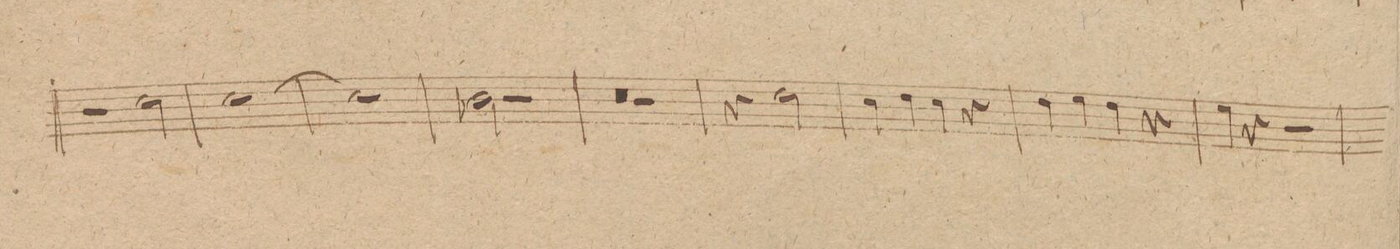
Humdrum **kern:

**kern
*I"Trompetto. 1mo in A.
*clefG2
*k[f#c#g#]
*met(c|)
*M2/2
2r
2a\
=231
[>1a
=232
1a]
=233
2gX\
2r
=234
0r
=235
=236
1r
=237
4r
4ryy
2b\
=238
4a\
4b\
4a\
4r
=239
4b\
4cc#\
4b\
4r
=240
4cc#\
4r
2r
=241
*-
